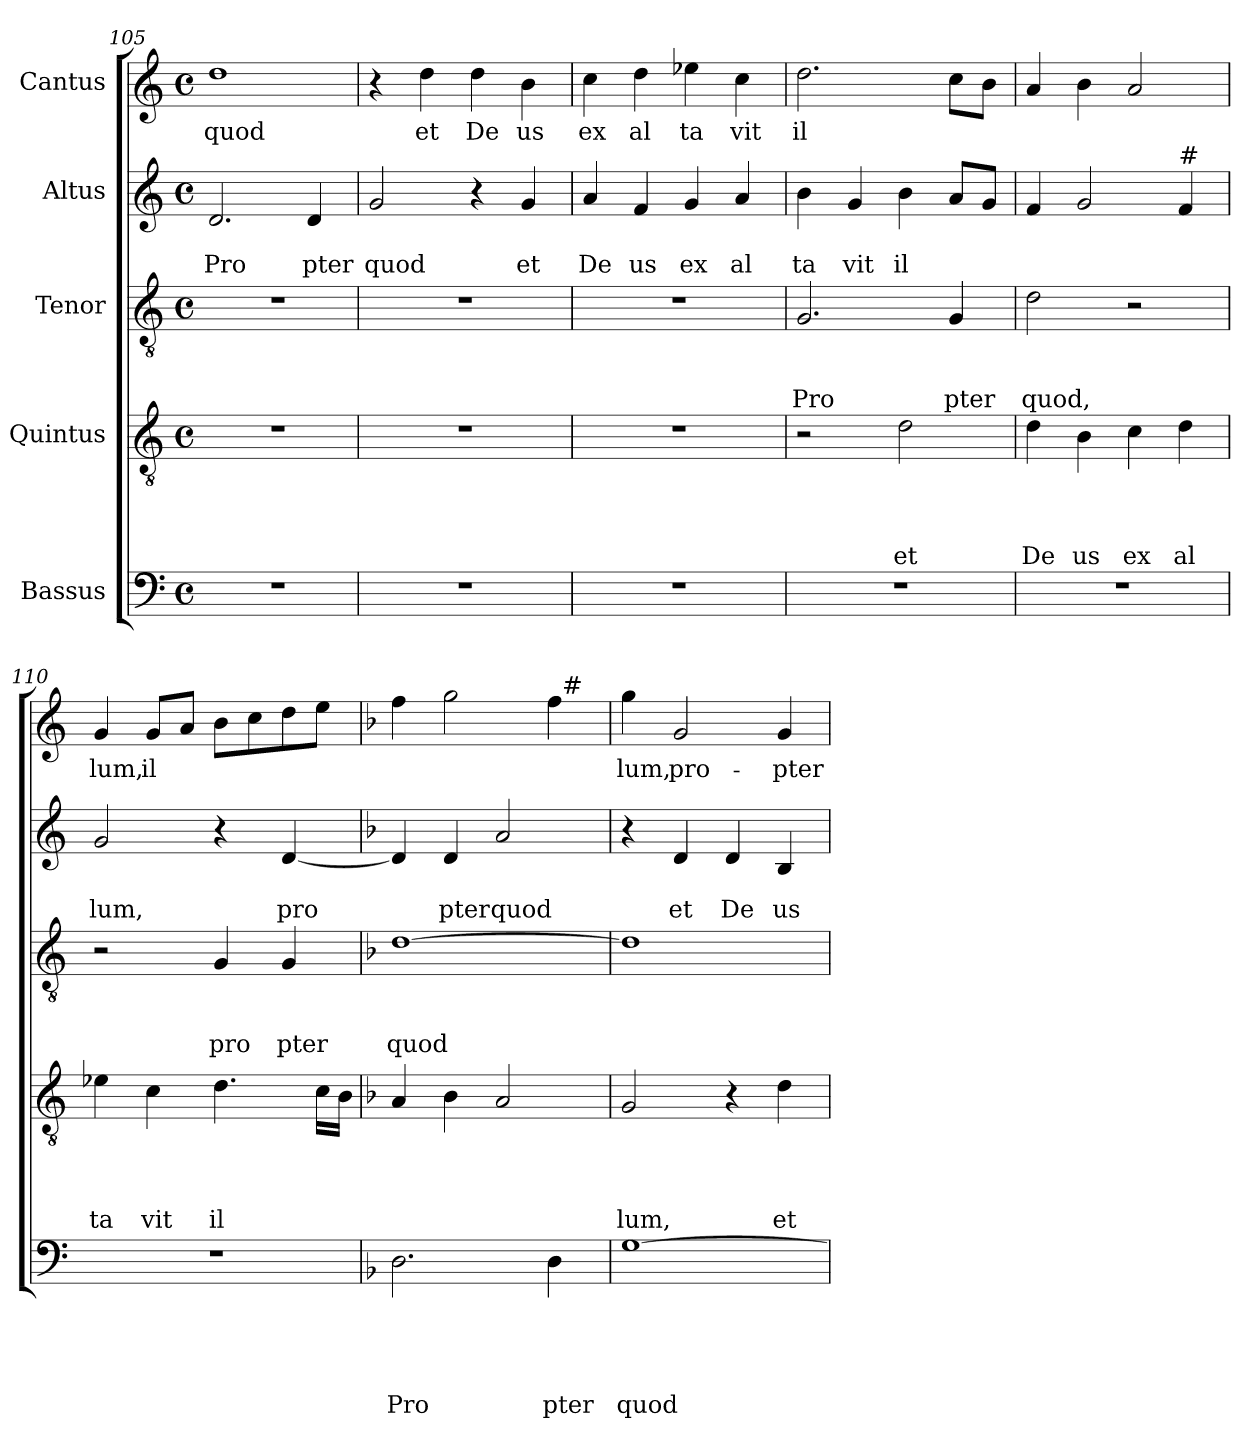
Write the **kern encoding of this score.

**kern	**text	**text	**text	**text	**text	**kern	**text	**text	**text	**text	**kern	**text	**text	**text	**kern	**text	**text	**kern	**text
*part5	*part5	*part5	*part5	*part5	*part5	*part4	*part4	*part4	*part4	*part4	*part3	*part3	*part3	*part3	*part2	*part2	*part2	*part1	*part1
*staff5	*staff5	*staff5	*staff5	*staff5	*staff5	*staff4	*staff4	*staff4	*staff4	*staff4	*staff3	*staff3	*staff3	*staff3	*staff2	*staff2	*staff2	*staff1	*staff1
*I"Bassus	*	*	*	*	*	*I"Quintus	*	*	*	*	*I"Tenor	*	*	*	*I"Altus	*	*	*I"Cantus	*
*clefF4	*	*	*	*	*	*clefGv2	*	*	*	*	*clefGv2	*	*	*	*clefG2	*	*	*clefG2	*
*k[]	*	*	*	*	*	*k[]	*	*	*	*	*k[]	*	*	*	*k[]	*	*	*k[]	*
*C:	*	*	*	*	*	*C:	*	*	*	*	*C:	*	*	*	*C:	*	*	*C:	*
*M4/4	*	*	*	*	*	*M4/4	*	*	*	*	*M4/4	*	*	*	*M4/4	*	*	*M4/4	*
*met(c)	*	*	*	*	*	*met(c)	*	*	*	*	*met(c)	*	*	*	*met(c)	*	*	*met(c)	*
=105	=105	=105	=105	=105	=105	=105	=105	=105	=105	=105	=105	=105	=105	=105	=105	=105	=105	=105	=105
!	!	!	!	!	!	!	!	!	!	!	!	!	!	!	!	!	!LO:LY:b	!	!LO:LY:b
1r	.	.	.	.	.	1r	.	.	.	.	1r	.	.	.	2.d/	.	Pro	1dd	quod
!	!	!	!	!	!	!	!	!	!	!	!	!	!	!	!	!	!LO:LY:b	!	!
.	.	.	.	.	.	.	.	.	.	.	.	.	.	.	4d/	.	pter	.	.
=106	=106	=106	=106	=106	=106	=106	=106	=106	=106	=106	=106	=106	=106	=106	=106	=106	=106	=106	=106
!	!	!	!	!	!	!	!	!	!	!	!	!	!	!	!	!	!LO:LY:b	!	!
1r	.	.	.	.	.	1r	.	.	.	.	1r	.	.	.	2g/	.	quod	4r	.
!	!	!	!	!	!	!	!	!	!	!	!	!	!	!	!	!	!	!	!LO:LY:b
.	.	.	.	.	.	.	.	.	.	.	.	.	.	.	.	.	.	4dd\	et
!	!	!	!	!	!	!	!	!	!	!	!	!	!	!	!	!	!	!	!LO:LY:b
.	.	.	.	.	.	.	.	.	.	.	.	.	.	.	4r	.	.	4dd\	De
!	!	!	!	!	!	!	!	!	!	!	!	!	!	!	!	!	!LO:LY:b	!	!LO:LY:b
.	.	.	.	.	.	.	.	.	.	.	.	.	.	.	4g/	.	et	4b\	us
=107	=107	=107	=107	=107	=107	=107	=107	=107	=107	=107	=107	=107	=107	=107	=107	=107	=107	=107	=107
!	!	!	!	!	!	!	!	!	!	!	!	!	!	!	!	!	!LO:LY:b	!	!LO:LY:b
1r	.	.	.	.	.	1r	.	.	.	.	1r	.	.	.	4a/	.	De	4cc\	ex
!	!	!	!	!	!	!	!	!	!	!	!	!	!	!	!	!	!LO:LY:b	!	!LO:LY:b
.	.	.	.	.	.	.	.	.	.	.	.	.	.	.	4f/	.	us	4dd\	al
!	!	!	!	!	!	!	!	!	!	!	!	!	!	!	!	!	!LO:LY:b	!	!LO:LY:b
.	.	.	.	.	.	.	.	.	.	.	.	.	.	.	4g/	.	ex	4ee-X\	ta
!	!	!	!	!	!	!	!	!	!	!	!	!	!	!	!	!	!LO:LY:b	!	!LO:LY:b
.	.	.	.	.	.	.	.	.	.	.	.	.	.	.	4a/	.	al	4cc\	vit
=108	=108	=108	=108	=108	=108	=108	=108	=108	=108	=108	=108	=108	=108	=108	=108	=108	=108	=108	=108
!	!	!	!	!	!	!	!	!	!	!	!	!	!	!LO:LY:b	!	!	!LO:LY:b	!	!LO:LY:b
1r	.	.	.	.	.	2r	.	.	.	.	2.G/	.	.	Pro	4b\	.	ta	2.dd\	il
!	!	!	!	!	!	!	!	!	!	!	!	!	!	!	!	!	!LO:LY:b	!	!
.	.	.	.	.	.	.	.	.	.	.	.	.	.	.	4g/	.	vit	.	.
!	!	!	!	!	!	!	!	!	!	!LO:LY:b	!	!	!	!	!	!	!LO:LY:b	!	!
.	.	.	.	.	.	2d\	.	.	.	et	.	.	.	.	4b\	.	il	.	.
!	!	!	!	!	!	!	!	!	!	!	!	!	!	!LO:LY:b	!	!	!	!	!
.	.	.	.	.	.	.	.	.	.	.	4G/	.	.	pter	8a/L	.	.	8cc\L	.
.	.	.	.	.	.	.	.	.	.	.	.	.	.	.	8g/J	.	.	8b\J	.
=109	=109	=109	=109	=109	=109	=109	=109	=109	=109	=109	=109	=109	=109	=109	=109	=109	=109	=109	=109
!	!	!	!	!	!	!	!	!	!	!LO:LY:b	!	!	!	!LO:LY:b	!	!	!	!	!
1r	.	.	.	.	.	4d\	.	.	.	De	2d\	.	.	quod,	4f/	.	.	4a/	.
!	!	!	!	!	!	!	!	!	!	!LO:LY:b	!	!	!	!	!	!	!	!	!
.	.	.	.	.	.	4B\	.	.	.	us	.	.	.	.	2g/	.	.	4b\	.
!	!	!	!	!	!	!	!	!	!	!LO:LY:b	!	!	!	!	!	!	!	!	!
.	.	.	.	.	.	4c\	.	.	.	ex	2r	.	.	.	.	.	.	2a/	.
!	!	!	!	!	!	!	!	!	!	!	!	!	!	!	!LO:TX:a:t=#	!	!	!	!
!	!	!	!	!	!	!	!	!	!	!LO:LY:b	!	!	!	!	!	!	!	!	!
.	.	.	.	.	.	4d\	.	.	.	al	.	.	.	.	4f/	.	.	.	.
=110	=110	=110	=110	=110	=110	=110	=110	=110	=110	=110	=110	=110	=110	=110	=110	=110	=110	=110	=110
!	!	!	!	!	!	!	!	!	!	!LO:LY:b	!	!	!	!	!	!	!LO:LY:b	!	!LO:LY:b
1r	.	.	.	.	.	4e-X\	.	.	.	ta	2r	.	.	.	2g/	.	lum,	4g/	lum,
!	!	!	!	!	!	!	!	!	!	!LO:LY:b	!	!	!	!	!	!	!	!	!LO:LY:b
.	.	.	.	.	.	4c\	.	.	.	vit	.	.	.	.	.	.	.	8g/L	il
.	.	.	.	.	.	.	.	.	.	.	.	.	.	.	.	.	.	8a/J	.
!	!	!	!	!	!	!	!	!	!	!LO:LY:b	!	!	!	!LO:LY:b	!	!	!	!	!
.	.	.	.	.	.	4.d\	.	.	.	il	4G/	.	.	pro	4r	.	.	8b\L	.
.	.	.	.	.	.	.	.	.	.	.	.	.	.	.	.	.	.	8cc\	.
!	!	!	!	!	!	!	!	!	!	!	!	!	!	!LO:LY:b	!	!	!LO:LY:b	!	!
.	.	.	.	.	.	.	.	.	.	.	4G/	.	.	pter	[<4d/	.	pro	8dd\	.
.	.	.	.	.	.	16c\LL	.	.	.	.	.	.	.	.	.	.	.	8ee\J	.
.	.	.	.	.	.	16B\JJ	.	.	.	.	.	.	.	.	.	.	.	.	.
!!LO:LB:g=z
=111	=111	=111	=111	=111	=111	=111	=111	=111	=111	=111	=111	=111	=111	=111	=111	=111	=111	=111	=111
*k[b-]	*	*	*	*	*	*k[b-]	*	*	*	*	*k[b-]	*	*	*	*k[b-]	*	*	*k[b-]	*
*F:	*	*	*	*	*	*F:	*	*	*	*	*F:	*	*	*	*F:	*	*	*F:	*
!	!	!	!	!	!LO:LY:b	!	!	!	!	!	!	!	!	!LO:LY:b	!	!	!	!	!
*	*	*	*	*	*	*	*	*	*	*	*	*	*	*	*	*	*	*^	*
2.D\	.	.	.	.	Pro	4A/	.	.	.	.	[>1d	.	.	quod	4d/]	.	.	4ff\	2ryy	.
!	!	!	!	!	!	!	!	!	!	!	!	!	!	!	!	!	!LO:LY:b	!	!	!
.	.	.	.	.	.	4B-\	.	.	.	.	.	.	.	.	4d/	.	pter	2gg\	.	.
!	!	!	!	!	!	!	!	!	!	!	!	!	!	!	!	!	!LO:LY:b	!	!	!
.	.	.	.	.	.	2A/	.	.	.	.	.	.	.	.	2a/	.	quod	.	4ryy	.
!	!	!	!	!	!LO:LY:b	!	!	!	!	!	!	!	!	!	!	!	!	!	!	!
4D\	.	.	.	.	pter	.	.	.	.	.	.	.	.	.	.	.	.	4ff\	32ryy	.
!	!	!	!	!	!	!	!	!	!	!	!	!	!	!	!	!	!	!	!LO:TX:a:t=#	!
.	.	.	.	.	.	.	.	.	.	.	.	.	.	.	.	.	.	.	8..ryy	.
=112	=112	=112	=112	=112	=112	=112	=112	=112	=112	=112	=112	=112	=112	=112	=112	=112	=112	=112	=112	=112
!	!	!	!	!	!LO:LY:b	!	!	!	!	!LO:LY:b	!	!	!	!	!	!	!	!	!	!LO:LY:b
*	*	*	*	*	*	*	*	*	*	*	*	*	*	*	*	*	*	*v	*v	*
[>1G	.	.	.	.	quod	2G/	.	.	.	lum,	1d]	.	.	.	4r	.	.	4gg\	lum,
!	!	!	!	!	!	!	!	!	!	!	!	!	!	!	!	!	!LO:LY:b	!	!LO:LY:b
.	.	.	.	.	.	.	.	.	.	.	.	.	.	.	4d/	.	et	2g/	pro-
!	!	!	!	!	!	!	!	!	!	!	!	!	!	!	!	!	!LO:LY:b	!	!
.	.	.	.	.	.	4r	.	.	.	.	.	.	.	.	4d/	.	De	.	.
!	!	!	!	!	!	!	!	!	!	!LO:LY:b	!	!	!	!	!	!	!LO:LY:b	!	!LO:LY:b
.	.	.	.	.	.	4d\	.	.	.	et	.	.	.	.	4B-/	.	us	4g/	-pter
=	=	=	=	=	=	=	=	=	=	=	=	=	=	=	=	=	=	=	=
*-	*-	*-	*-	*-	*-	*-	*-	*-	*-	*-	*-	*-	*-	*-	*-	*-	*-	*-	*-
